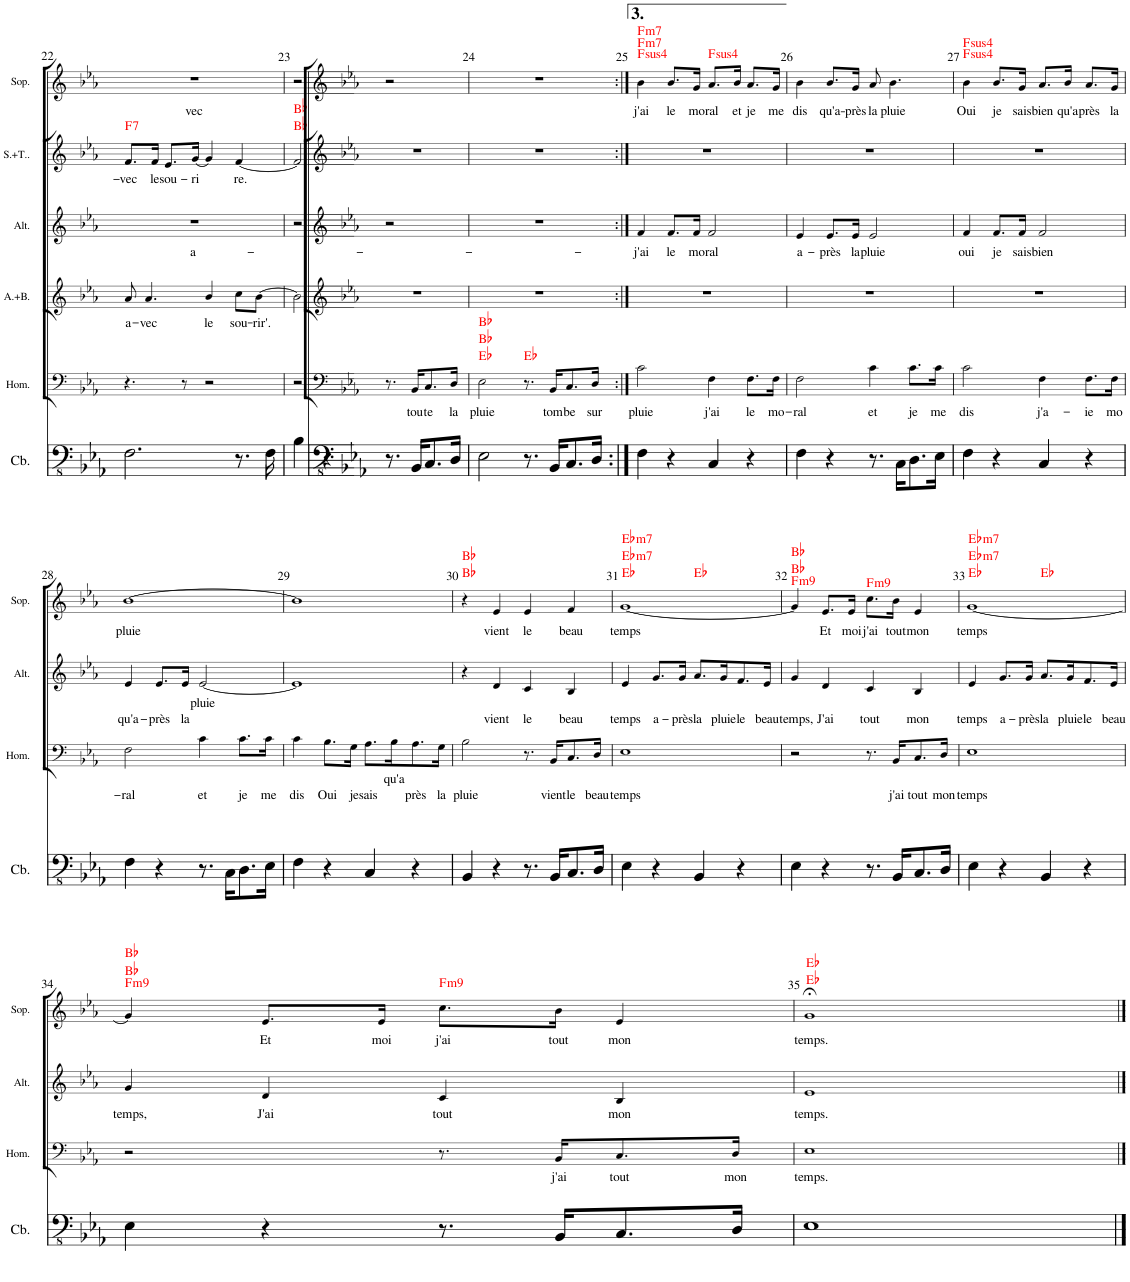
**kern	**kern	**text	**harte	**kern	**text	**kern	**text	**kern	**text	**harte	**kern	**text	**harte
*part6	*part5	*part5	*part5	*part4	*part4	*part3	*part3	*part2	*part2	*part2	*part1	*part1	*part1
*staff6	*staff5	*staff5	*	*staff4	*staff4	*staff3	*staff3	*staff2	*staff2	*	*staff1	*staff1	*
*I"Contrabass	*I"Hommes	*	*	*I"Voice	*	*I"Altos	*	*I"Voice	*	*	*I"Sopranos	*	*
*I'Cb.	*I'Hom.	*	*	*	*	*I'Alt.	*	*	*	*	*I'Sop.	*	*
!!LO:PB:g=z
*clefFv4	*clefF4	*	*	*clefG2	*	*clefG2	*	*clefG2	*	*	*clefG2	*	*
*Trd7c12	*	*	*	*	*	*	*	*	*	*	*	*	*
*k[b-e-a-]	*k[b-e-a-]	*	*	*k[b-e-a-]	*	*k[b-e-a-]	*	*k[b-e-a-]	*	*	*k[b-e-a-]	*	*
=22	=22	=22	=22	=22	=22	=22	=22	=22	=22	=22	=22	=22	=22
!	!	!	!	!	!LO:LY:b	!	!LO:LY:b	!	!LO:LY:b	!LO:H:kt=7	!	!LO:LY:b	!
2.FF\	4.r	.	.	8a-/	a-	1r	a-	8.f/L	-vec	F:7	1r	-vec	.
!	!	!	!	!	!LO:LY:b	!	!	!	!	!	!	!	!
.	.	.	.	4.a-/	-vec	.	.	.	.	.	.	.	.
!	!	!	!	!	!	!	!	!	!LO:LY:b	!	!	!	!
.	.	.	.	.	.	.	.	16f/Jk	le	.	.	.	.
!	!	!	!	!	!	!	!	!	!LO:LY:b	!	!	!	!
.	.	.	.	.	.	.	.	8.e-/L	sou-	.	.	.	.
.	8r	.	.	.	.	.	.	.	.	.	.	.	.
!	!	!	!	!	!	!	!	!	!LO:LY:b	!	!	!	!
.	.	.	.	.	.	.	.	[16g/Jk	-ri	.	.	.	.
!	!	!	!	!	!LO:LY:b	!	!	!	!	!	!	!	!
.	2r	.	.	4b-/	le	.	.	4g/]	.	.	.	.	.
!	!	!	!	!	!LO:LY:b	!	!	!	!LO:LY:b	!	!	!	!
8.r	.	.	.	8cc\L	sou-	.	.	[4f/	re.	.	.	.	.
!	!	!	!	!	!LO:LY:b	!	!	!	!	!	!	!	!
.	.	.	.	[8b-\J	-rir'.	.	.	.	.	.	.	.	.
16FF\	.	.	.	.	.	.	.	.	.	.	.	.	.
=23	=23	=23	=23	=23	=23	=23	=23	=23	=23	=23	=23	=23	=23
4BB-\	2r	.	.	2b-\]	.	2r	.	2f/]	.	Bb:maj Bb:maj	2r	.	.
4r	.	.	.	.	.	.	.	.	.	.	.	.	.
=23X2-	=23X2-	=23X2-	=23X2-	=23X2-	=23X2-	=23X2-	=23X2-	=23X2-	=23X2-	=23X2-	=23X2-	=23X2-	=23X2-
8.r	8.r	.	.	1r	.	2r	.	1r	.	.	2r	.	.
!	!	!LO:LY:b	!	!	!	!	!	!	!	!	!	!	!
16BBB-/KL	16BB-/KL	tou-	.	.	.	.	.	.	.	.	.	.	.
!	!	!LO:LY:b	!	!	!	!	!	!	!	!	!	!	!
8.CC/	8.C/	-te	.	.	.	.	.	.	.	.	.	.	.
!	!	!LO:LY:b	!	!	!	!	!	!	!	!	!	!	!
16DD/Jk	16D/Jk	la	.	.	.	.	.	.	.	.	.	.	.
2ryy	2ryy	.	.	.	.	2ryy	.	.	.	.	2ryy	.	.
=24	=24	=24	=24	=24	=24	=24	=24	=24	=24	=24	=24	=24	=24
!	!	!LO:LY:b	!	!	!	!	!	!	!	!	!	!	!
2EE-\	2E-\	pluie	Eb:maj Bb:maj Bb:maj	1r	.	1r	.	1r	.	.	1r	.	.
8.r	8.r	.	Eb:maj	.	.	.	.	.	.	.	.	.	.
!	!	!LO:LY:b	!	!	!	!	!	!	!	!	!	!	!
16BBB-/KL	16BB-/KL	tom-	.	.	.	.	.	.	.	.	.	.	.
!	!	!LO:LY:b	!	!	!	!	!	!	!	!	!	!	!
8.CC/	8.C/	-be	.	.	.	.	.	.	.	.	.	.	.
!	!	!LO:LY:b	!	!	!	!	!	!	!	!	!	!	!
16DD/Jk	16D/Jk	sur	.	.	.	.	.	.	.	.	.	.	.
=25:|!	=25:|!	=25:|!	=25:|!	=25:|!	=25:|!	=25:|!	=25:|!	=25:|!	=25:|!	=25:|!	=25:|!	=25:|!	=25:|!
!	!	!LO:LY:b	!	!	!	!	!LO:LY:b	!	!	!	!	!LO:LY:b	!LO:H:n=1:kt=4
!	!	!	!	!	!	!	!	!	!	!	!	!	!LO:H:n=2:kt=m7
!	!	!	!	!	!	!	!	!	!	!	!	!	!LO:H:n=3:kt=m7
4FF\	2c\	pluie	.	1r	.	4f/	j'ai	1r	.	.	4b-\	j'ai	F:sus4 F:min7 F:min7
!	!	!	!	!	!	!	!LO:LY:b	!	!	!	!	!LO:LY:b	!
4r	.	.	.	.	.	8.f/L	le	.	.	.	8.b-/L	le	.
!	!	!	!	!	!	!	!LO:LY:b	!	!	!	!	!LO:LY:b	!
.	.	.	.	.	.	16f/Jk	mo-	.	.	.	16g/Jk	mo-	.
!	!	!LO:LY:b	!	!	!	!	!LO:LY:b	!	!	!	!	!LO:LY:b	!LO:H:kt=4
4CC/	4F\	j'ai	.	.	.	2f/	-ral	.	.	.	8.a-/L	-ral	F:sus4
!	!	!	!	!	!	!	!	!	!	!	!	!LO:LY:b	!
.	.	.	.	.	.	.	.	.	.	.	16b-/Jk	et	.
!	!	!LO:LY:b	!	!	!	!	!	!	!	!	!	!LO:LY:b	!
4r	8.F\L	le	.	.	.	.	.	.	.	.	8.a-/L	je	.
!	!	!LO:LY:b	!	!	!	!	!	!	!	!	!	!LO:LY:b	!
.	16F\Jk	mo-	.	.	.	.	.	.	.	.	16g/Jk	me	.
=26	=26	=26	=26	=26	=26	=26	=26	=26	=26	=26	=26	=26	=26
!	!	!LO:LY:b	!	!	!	!	!LO:LY:b	!	!	!	!	!LO:LY:b	!
4FF\	2F\	-ral	.	1r	.	4e-/	a-	1r	.	.	4b-\	dis	.
!	!	!	!	!	!	!	!LO:LY:b	!	!	!	!	!LO:LY:b	!
4r	.	.	.	.	.	8.e-/L	-près	.	.	.	8.b-/L	qu'a-	.
!	!	!	!	!	!	!	!LO:LY:b	!	!	!	!	!LO:LY:b	!
.	.	.	.	.	.	16e-/Jk	la	.	.	.	16g/Jk	-près	.
!	!	!LO:LY:b	!	!	!	!	!LO:LY:b	!	!	!	!	!LO:LY:b	!
8.r	4c\	et	.	.	.	2e-/	pluie	.	.	.	8a-/	la	.
!	!	!	!	!	!	!	!	!	!	!	!	!LO:LY:b	!
.	.	.	.	.	.	.	.	.	.	.	4.b-\	pluie	.
16CC\KL	.	.	.	.	.	.	.	.	.	.	.	.	.
!	!	!LO:LY:b	!	!	!	!	!	!	!	!	!	!	!
8.DD\	8.c\L	je	.	.	.	.	.	.	.	.	.	.	.
!	!	!LO:LY:b	!	!	!	!	!	!	!	!	!	!	!
16EE-\Jk	16c\Jk	me	.	.	.	.	.	.	.	.	.	.	.
=27	=27	=27	=27	=27	=27	=27	=27	=27	=27	=27	=27	=27	=27
!	!	!LO:LY:b	!	!	!	!	!LO:LY:b	!	!	!	!	!LO:LY:b	!LO:H:n=1:kt=4
!	!	!	!	!	!	!	!	!	!	!	!	!	!LO:H:n=2:kt=4
4FF\	2c\	dis	.	1r	.	4f/	oui	1r	.	.	4b-\	Oui	F:sus4 F:sus4
!	!	!	!	!	!	!	!LO:LY:b	!	!	!	!	!LO:LY:b	!
4r	.	.	.	.	.	8.f/L	je	.	.	.	8.b-/L	je	.
!	!	!	!	!	!	!	!LO:LY:b	!	!	!	!	!LO:LY:b	!
.	.	.	.	.	.	16f/Jk	sais	.	.	.	16g/Jk	sais	.
!	!	!LO:LY:b	!	!	!	!	!LO:LY:b	!	!	!	!	!LO:LY:b	!
4CC/	4F\	j'a-	.	.	.	2f/	bien	.	.	.	8.a-/L	bien	.
!	!	!	!	!	!	!	!	!	!	!	!	!LO:LY:b	!
.	.	.	.	.	.	.	.	.	.	.	16b-/Jk	qu'a-	.
!	!	!LO:LY:b	!	!	!	!	!	!	!	!	!	!LO:LY:b	!
4r	8.F\L	-ie	.	.	.	.	.	.	.	.	8.a-/L	-près	.
!	!	!LO:LY:b	!	!	!	!	!	!	!	!	!	!LO:LY:b	!
.	16F\Jk	mo-	.	.	.	.	.	.	.	.	16g/Jk	la	.
!!LO:LB:g=z
=28	=28	=28	=28	=28	=28	=28	=28	=28	=28	=28	=28	=28	=28
!	!	!LO:LY:b	!	!	!	!	!LO:LY:b	!	!	!	!	!LO:LY:b	!
4FF\	2F\	-ral	.	1r	.	4e-/	qu'a-	1r	.	.	[1b-	pluie	.
!	!	!	!	!	!	!	!LO:LY:b	!	!	!	!	!	!
4r	.	.	.	.	.	8.e-/L	-près	.	.	.	.	.	.
!	!	!	!	!	!	!	!LO:LY:b	!	!	!	!	!	!
.	.	.	.	.	.	16e-/Jk	la	.	.	.	.	.	.
!	!	!LO:LY:b	!	!	!	!	!LO:LY:b	!	!	!	!	!	!
8.r	4c\	et	.	.	.	[2e-/	pluie	.	.	.	.	.	.
16CC\KL	.	.	.	.	.	.	.	.	.	.	.	.	.
!	!	!LO:LY:b	!	!	!	!	!	!	!	!	!	!	!
8.DD\	8.c\L	je	.	.	.	.	.	.	.	.	.	.	.
!	!	!LO:LY:b	!	!	!	!	!	!	!	!	!	!	!
16EE-\Jk	16c\Jk	me	.	.	.	.	.	.	.	.	.	.	.
=29	=29	=29	=29	=29	=29	=29	=29	=29	=29	=29	=29	=29	=29
!	!	!LO:LY:b	!	!	!	!	!	!	!	!	!	!	!
4FF\	4c\	dis	.	1r	.	1e-]	.	1r	.	.	1b-]	.	.
!	!	!LO:LY:b	!	!	!	!	!	!	!	!	!	!	!
4r	8.B-\L	Oui	.	.	.	.	.	.	.	.	.	.	.
!	!	!LO:LY:b	!	!	!	!	!	!	!	!	!	!	!
.	16G\Jk	je	.	.	.	.	.	.	.	.	.	.	.
!	!	!LO:LY:b	!	!	!	!	!	!	!	!	!	!	!
4CC/	8.A-\L	sais	.	.	.	.	.	.	.	.	.	.	.
!	!	!LO:LY:b	!	!	!	!	!	!	!	!	!	!	!
.	16B-\K	qu'a-	.	.	.	.	.	.	.	.	.	.	.
!	!	!LO:LY:b	!	!	!	!	!	!	!	!	!	!	!
4r	8.A-\	-près	.	.	.	.	.	.	.	.	.	.	.
!	!	!LO:LY:b	!	!	!	!	!	!	!	!	!	!	!
.	16G\Jk	la	.	.	.	.	.	.	.	.	.	.	.
=30	=30	=30	=30	=30	=30	=30	=30	=30	=30	=30	=30	=30	=30
!	!	!LO:LY:b	!	!	!	!	!	!	!	!	!	!	!
4BBB-/	2B-\	pluie	.	1r	.	4r	.	1r	.	.	4r	.	Bb:maj Bb:maj
!	!	!	!	!	!	!	!LO:LY:b	!	!	!	!	!LO:LY:b	!
4r	.	.	.	.	.	4d/	vient	.	.	.	4e-/	vient	.
!	!	!	!	!	!	!	!LO:LY:b	!	!	!	!	!LO:LY:b	!
8.r	8.r	.	.	.	.	4c/	le	.	.	.	4e-/	le	.
!	!	!LO:LY:b	!	!	!	!	!	!	!	!	!	!	!
16BBB-/KL	16BB-/KL	vient	.	.	.	.	.	.	.	.	.	.	.
!	!	!LO:LY:b	!	!	!	!	!LO:LY:b	!	!	!	!	!LO:LY:b	!
8.CC/	8.C/	le	.	.	.	4B-/	beau	.	.	.	4f/	beau	.
!	!	!LO:LY:b	!	!	!	!	!	!	!	!	!	!	!
16DD/Jk	16D/Jk	beau	.	.	.	.	.	.	.	.	.	.	.
=31	=31	=31	=31	=31	=31	=31	=31	=31	=31	=31	=31	=31	=31
!	!	!LO:LY:b	!	!	!	!	!LO:LY:b	!	!	!	!	!LO:LY:b	!LO:H:n=2:kt=m7
!	!	!	!	!	!	!	!	!	!	!	!	!	!LO:H:n=3:kt=m7
*	*	*	*	*	*	*	*	*	*	*	*^	*	*
4EE-\	1E-	temps	.	1r	.	4e-/	temps	1r	.	.	[1g	2ryy	temps	Eb:maj Eb:min7 Eb:min7
!	!	!	!	!	!	!	!LO:LY:b	!	!	!	!	!	!	!
4r	.	.	.	.	.	8.g/L	a-	.	.	.	.	.	.	.
!	!	!	!	!	!	!	!LO:LY:b	!	!	!	!	!	!	!
.	.	.	.	.	.	16g/Jk	-près	.	.	.	.	.	.	.
!	!	!	!	!	!	!	!LO:LY:b	!	!	!	!	!	!	!
4BBB-/	.	.	.	.	.	8.a-/L	la	.	.	.	.	2ryy	.	Eb:maj
!	!	!	!	!	!	!	!LO:LY:b	!	!	!	!	!	!	!
.	.	.	.	.	.	16g/K	pluie	.	.	.	.	.	.	.
!	!	!	!	!	!	!	!LO:LY:b	!	!	!	!	!	!	!
4r	.	.	.	.	.	8.f/	le	.	.	.	.	.	.	.
!	!	!	!	!	!	!	!LO:LY:b	!	!	!	!	!	!	!
.	.	.	.	.	.	16e-/Jk	beau	.	.	.	.	.	.	.
=32	=32	=32	=32	=32	=32	=32	=32	=32	=32	=32	=32	=32	=32	=32
!	!	!	!	!	!	!	!LO:LY:b	!	!	!	!	!	!	!LO:H:n=1:kt=m9
*	*	*	*	*	*	*	*	*	*	*	*v	*v	*	*
4EE-\	2r	.	.	1r	.	4g/	temps,	1r	.	.	4g/]	.	F:min9 Bb:maj Bb:maj
!	!	!	!	!	!	!	!LO:LY:b	!	!	!	!	!LO:LY:b	!
4r	.	.	.	.	.	4d/	J'ai	.	.	.	8.e-/L	Et	.
!	!	!	!	!	!	!	!	!	!	!	!	!LO:LY:b	!
.	.	.	.	.	.	.	.	.	.	.	16e-/Jk	moi	.
!	!	!	!	!	!	!	!LO:LY:b	!	!	!	!	!LO:LY:b	!LO:H:kt=m9
8.r	8.r	.	.	.	.	4c/	tout	.	.	.	8.cc\L	j'ai	F:min9
!	!	!LO:LY:b	!	!	!	!	!	!	!	!	!	!LO:LY:b	!
16BBB-/KL	16BB-/KL	j'ai	.	.	.	.	.	.	.	.	16b-\Jk	tout	.
!	!	!LO:LY:b	!	!	!	!	!LO:LY:b	!	!	!	!	!LO:LY:b	!
8.CC/	8.C/	tout	.	.	.	4B-/	mon	.	.	.	4e-/	mon	.
!	!	!LO:LY:b	!	!	!	!	!	!	!	!	!	!	!
16DD/Jk	16D/Jk	mon	.	.	.	.	.	.	.	.	.	.	.
=33	=33	=33	=33	=33	=33	=33	=33	=33	=33	=33	=33	=33	=33
!	!	!LO:LY:b	!	!	!	!	!LO:LY:b	!	!	!	!	!LO:LY:b	!LO:H:n=2:kt=m7
!	!	!	!	!	!	!	!	!	!	!	!	!	!LO:H:n=3:kt=m7
*	*	*	*	*	*	*	*	*	*	*	*^	*	*
4EE-\	1E-	temps	.	1r	.	4e-/	temps	1r	.	.	[1g	2ryy	temps	Eb:maj Eb:min7 Eb:min7
!	!	!	!	!	!	!	!LO:LY:b	!	!	!	!	!	!	!
4r	.	.	.	.	.	8.g/L	a-	.	.	.	.	.	.	.
!	!	!	!	!	!	!	!LO:LY:b	!	!	!	!	!	!	!
.	.	.	.	.	.	16g/Jk	-près	.	.	.	.	.	.	.
!	!	!	!	!	!	!	!LO:LY:b	!	!	!	!	!	!	!
4BBB-/	.	.	.	.	.	8.a-/L	la	.	.	.	.	2ryy	.	Eb:maj
!	!	!	!	!	!	!	!LO:LY:b	!	!	!	!	!	!	!
.	.	.	.	.	.	16g/K	pluie	.	.	.	.	.	.	.
!	!	!	!	!	!	!	!LO:LY:b	!	!	!	!	!	!	!
4r	.	.	.	.	.	8.f/	le	.	.	.	.	.	.	.
!	!	!	!	!	!	!	!LO:LY:b	!	!	!	!	!	!	!
.	.	.	.	.	.	16e-/Jk	beau	.	.	.	.	.	.	.
!!LO:LB:g=z
=34	=34	=34	=34	=34	=34	=34	=34	=34	=34	=34	=34	=34	=34	=34
!	!	!	!	!	!	!	!LO:LY:b	!	!	!	!	!	!	!LO:H:n=1:kt=m9
*	*	*	*	*	*	*	*	*	*	*	*v	*v	*	*
4EE-\	2r	.	.	1r	.	4g/	temps,	1r	.	.	4g/]	.	F:min9 Bb:maj Bb:maj
!	!	!	!	!	!	!	!LO:LY:b	!	!	!	!	!LO:LY:b	!
4r	.	.	.	.	.	4d/	J'ai	.	.	.	8.e-/L	Et	.
!	!	!	!	!	!	!	!	!	!	!	!	!LO:LY:b	!
.	.	.	.	.	.	.	.	.	.	.	16e-/Jk	moi	.
!	!	!	!	!	!	!	!LO:LY:b	!	!	!	!	!LO:LY:b	!LO:H:kt=m9
8.r	8.r	.	.	.	.	4c/	tout	.	.	.	8.cc\L	j'ai	F:min9
!	!	!LO:LY:b	!	!	!	!	!	!	!	!	!	!LO:LY:b	!
16BBB-/KL	16BB-/KL	j'ai	.	.	.	.	.	.	.	.	16b-\Jk	tout	.
!	!	!LO:LY:b	!	!	!	!	!LO:LY:b	!	!	!	!	!LO:LY:b	!
8.CC/	8.C/	tout	.	.	.	4B-/	mon	.	.	.	4e-/	mon	.
!	!	!LO:LY:b	!	!	!	!	!	!	!	!	!	!	!
16DD/Jk	16D/Jk	mon	.	.	.	.	.	.	.	.	.	.	.
=35	=35	=35	=35	=35	=35	=35	=35	=35	=35	=35	=35	=35	=35
!	!	!LO:LY:b	!	!	!	!	!LO:LY:b	!	!	!	!	!LO:LY:b	!
1EE-	1E-	temps.	.	1r	.	1e-	temps.	1r	.	.	1g;<	temps.	Eb:maj Eb:maj
==	==	==	==	==	==	==	==	==	==	==	==	==	==
*-	*-	*-	*-	*-	*-	*-	*-	*-	*-	*-	*-	*-	*-
